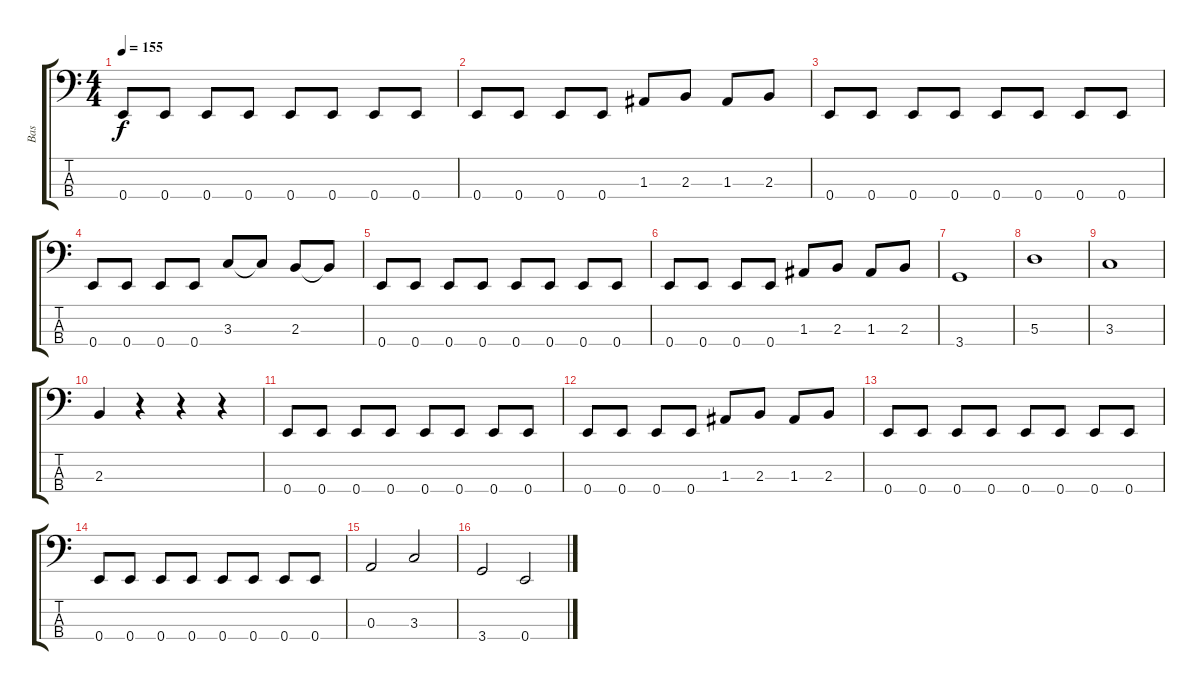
\track ("Bas" "Bas") {instrument electricbassfinger}
\staff {score tabs}
\tuning (G2 D2 A1 E1) {hide}
\ts (4 4)
\tempo 155
\clef f4
\ks c
0.4.8{dy f} 0.4.8 0.4.8 0.4.8 0.4.8 0.4.8 0.4.8 0.4.8 |
0.4.8 0.4.8 0.4.8 0.4.8 1.3.8 2.3.8 1.3.8 2.3.8 |
0.4.8 0.4.8 0.4.8 0.4.8 0.4.8 0.4.8 0.4.8 0.4.8 |
0.4.8 0.4.8 0.4.8 0.4.8 3.3.8 3.3{t}.8 2.3.8 2.3{t}.8 |
0.4.8 0.4.8 0.4.8 0.4.8 0.4.8 0.4.8 0.4.8 0.4.8 |
0.4.8 0.4.8 0.4.8 0.4.8 1.3.8 2.3.8 1.3.8 2.3.8 |
3.4.1 |
5.3.1 |
3.3.1 |
2.3.4 r.4 r.4 r.4 |
0.4.8 0.4.8 0.4.8 0.4.8 0.4.8 0.4.8 0.4.8 0.4.8 |
0.4.8 0.4.8 0.4.8 0.4.8 1.3.8 2.3.8 1.3.8 2.3.8 |
0.4.8 0.4.8 0.4.8 0.4.8 0.4.8 0.4.8 0.4.8 0.4.8 |
0.4.8 0.4.8 0.4.8 0.4.8 0.4.8 0.4.8 0.4.8 0.4.8 |
0.3.2 3.3.2 |
3.4.2 0.4.2
